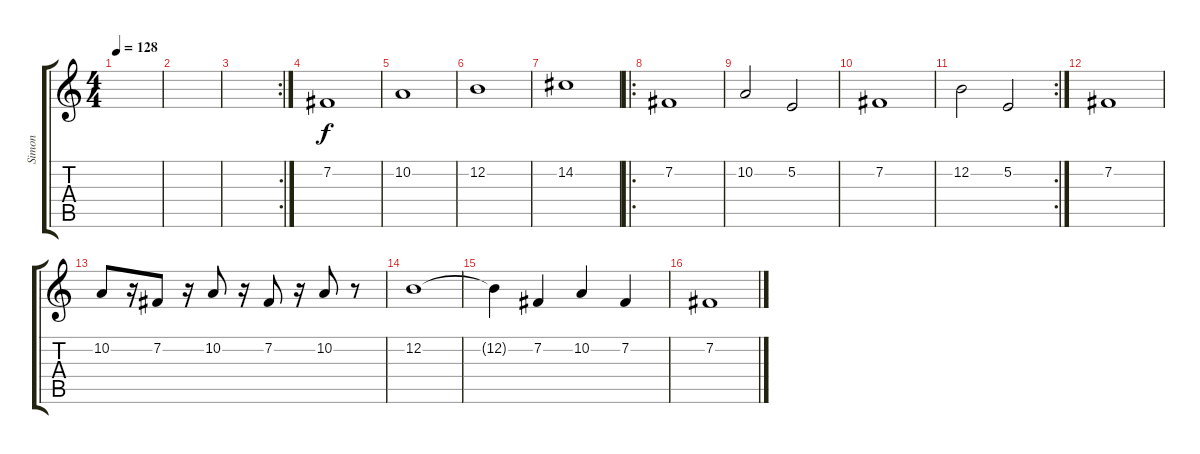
\track ("Simon" "Simon") {instrument clarinet}
\staff {score tabs}
\tuning (E4 B3 G3 D3 A2 D2) {hide}
\ts (4 4)
\tempo 128
\clef g2
\ks c
|
|
\rc 2
|
7.2.1 |
10.2.1 |
12.2.1 |
14.2.1 |
\ro
7.2.1 |
10.2.2 5.2.2 |
7.2.1 |
\rc 2
12.2.2 5.2.2 |
7.2.1 |
10.2.8 r.16 7.2.8 r.16 10.2.8 r.16 7.2.8 r.16 10.2.8 r.8 |
12.2.1 |
12.2{t}.4 7.2.4 10.2.4 7.2.4 |
7.2.1
